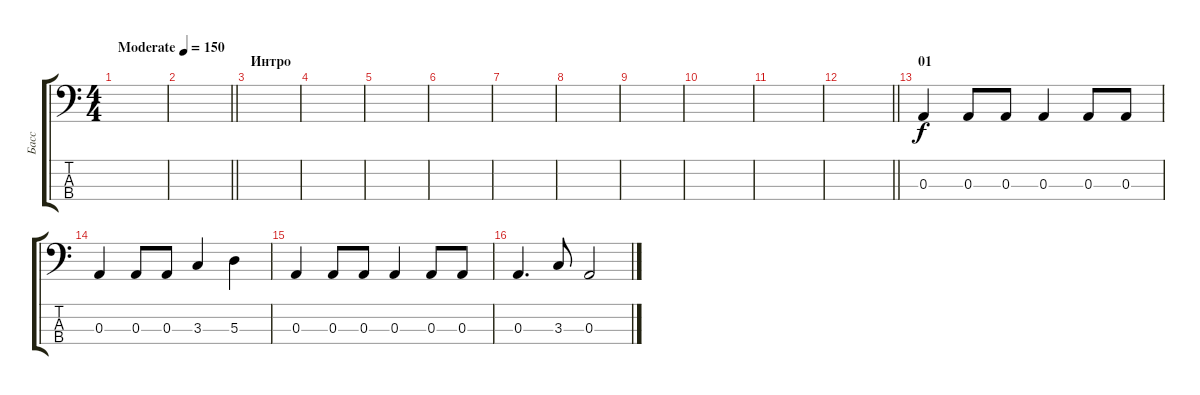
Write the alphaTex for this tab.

\track ("Басс" "Басс") {instrument electricbasspick}
\staff {score tabs}
\tuning (G2 D2 A1 E1) {hide}
\ts (4 4)
\tempo (150 "Moderate")
\clef f4
\ks c
|
\barLineRight lightlight
|
\section ("" "Интро")
|
|
|
|
|
|
|
|
|
\barLineRight lightlight
|
\section ("" "01")
0.3.4 0.3.8 0.3.8 0.3.4 0.3.8 0.3.8 |
0.3.4 0.3.8 0.3.8 3.3.4 5.3.4 |
0.3.4 0.3.8 0.3.8 0.3.4 0.3.8 0.3.8 |
0.3.4{d} 3.3.8 0.3.2
